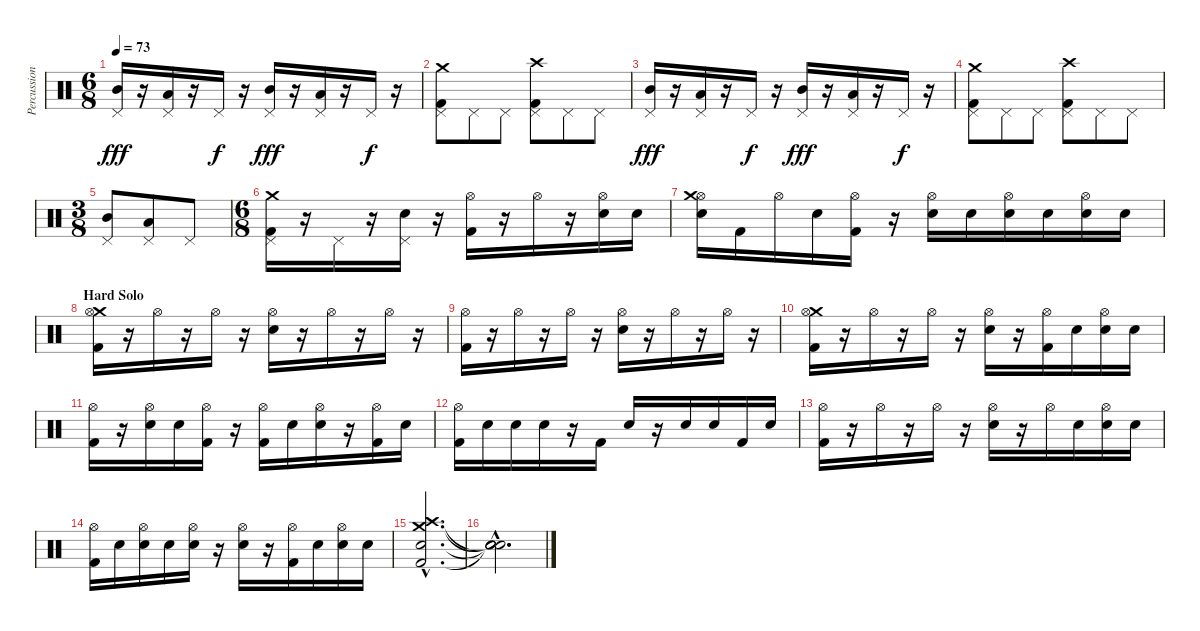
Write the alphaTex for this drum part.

\track ("Percussion" "Percussion") {instrument percussion}
\staff {score}
\articulation defaults
\ts (6 8)
\tempo 73
\clef neutral
\ks c
("Mid Tom (hit)" "Pedal Hi-Hat (hit)").16{dy fff} r.16 ("Low Tom (hit)" "Pedal Hi-Hat (hit)").16 r.16 "Pedal Hi-Hat (hit)".16{dy f} r.16 ("Mid Tom (hit)" "Pedal Hi-Hat (hit)").16{dy fff} r.16 ("Low Tom (hit)" "Pedal Hi-Hat (hit)").16 r.16 "Pedal Hi-Hat (hit)".16{dy f} r.16 |
("Kick (hit) 2" "Crash medium (hit)" "Pedal Hi-Hat (hit)").8 "Pedal Hi-Hat (hit)".8 "Pedal Hi-Hat (hit)".8 ("Kick (hit) 2" "Crash high (hit)" "Pedal Hi-Hat (hit)").8 "Pedal Hi-Hat (hit)".8 "Pedal Hi-Hat (hit)".8 |
("Mid Tom (hit)" "Pedal Hi-Hat (hit)").16{dy fff} r.16 ("Low Tom (hit)" "Pedal Hi-Hat (hit)").16 r.16 "Pedal Hi-Hat (hit)".16{dy f} r.16 ("Mid Tom (hit)" "Pedal Hi-Hat (hit)").16{dy fff} r.16 ("Low Tom (hit)" "Pedal Hi-Hat (hit)").16 r.16 "Pedal Hi-Hat (hit)".16{dy f} r.16 |
("Kick (hit) 2" "Crash medium (hit)" "Pedal Hi-Hat (hit)").8 "Pedal Hi-Hat (hit)".8 "Pedal Hi-Hat (hit)".8 ("Kick (hit) 2" "Crash high (hit)" "Pedal Hi-Hat (hit)").8 "Pedal Hi-Hat (hit)".8 "Pedal Hi-Hat (hit)".8 |
\ts (3 8)
("Mid Tom (hit)" "Pedal Hi-Hat (hit)").8 ("Low Tom (hit)" "Pedal Hi-Hat (hit)").8 "Pedal Hi-Hat (hit)".8 |
\ts (6 8)
("Kick (hit) 2" "Pedal Hi-Hat (hit)" "Crash medium (hit)").16 r.16 "Pedal Hi-Hat (hit)".16 r.16 ("Electric Snare (hit)" "Pedal Hi-Hat (hit)").16 r.16 ("Kick (hit) 2" "Hi-Hat (open)").16 r.16 "Hi-Hat (open)".16 r.16 ("Electric Snare (hit)" "Hi-Hat (open)").16 "Electric Snare (hit)".16 |
("Electric Snare (hit)" "Hi-Hat (open)" "Crash medium (hit)").16 "Kick (hit) 2".16 "Hi-Hat (open)".16 "Electric Snare (hit)".16 ("Kick (hit) 2" "Hi-Hat (open)").16 r.16 ("Electric Snare (hit)" "Hi-Hat (open)").16 "Electric Snare (hit)".16 ("Electric Snare (hit)" "Hi-Hat (open)").16 "Electric Snare (hit)".16 ("Electric Snare (hit)" "Hi-Hat (open)").16 "Electric Snare (hit)".16 |
\section ("" "Hard Solo")
("Kick (hit) 2" "Crash medium (hit)" "Hi-Hat (open)").16 r.16 "Hi-Hat (open)".16 r.16 "Hi-Hat (open)".16 r.16 ("Electric Snare (hit)" "Hi-Hat (open)").16 r.16 "Hi-Hat (open)".16 r.16 "Hi-Hat (open)".16 r.16 |
("Kick (hit) 2" "Hi-Hat (open)").16 r.16 "Hi-Hat (open)".16 r.16 "Hi-Hat (open)".16 r.16 ("Electric Snare (hit)" "Hi-Hat (open)").16 r.16 "Hi-Hat (open)".16 r.16 "Hi-Hat (open)".16 r.16 |
("Kick (hit) 2" "Crash medium (hit)" "Hi-Hat (open)").16 r.16 "Hi-Hat (open)".16 r.16 "Hi-Hat (open)".16 r.16 ("Electric Snare (hit)" "Hi-Hat (open)").16 r.16 ("Kick (hit) 2" "Hi-Hat (open)").16 "Electric Snare (hit)".16 ("Electric Snare (hit)" "Hi-Hat (open)").16 "Electric Snare (hit)".16 |
("Kick (hit) 2" "Hi-Hat (open)").16 r.16 ("Electric Snare (hit)" "Hi-Hat (open)").16 "Electric Snare (hit)".16 ("Kick (hit) 2" "Hi-Hat (open)").16 r.16 ("Kick (hit) 2" "Hi-Hat (open)").16 "Electric Snare (hit)".16 ("Electric Snare (hit)" "Hi-Hat (open)").16 r.16 ("Kick (hit) 2" "Hi-Hat (open)").16 "Electric Snare (hit)".16 |
("Kick (hit) 2" "Hi-Hat (open)").16 "Electric Snare (hit)".16 "Electric Snare (hit)".16 "Electric Snare (hit)".16 r.16 "Kick (hit) 2".16 "Electric Snare (hit)".16 r.16 "Electric Snare (hit)".16 "Electric Snare (hit)".16 "Kick (hit) 2".16 "Electric Snare (hit)".16 |
("Kick (hit) 2" "Hi-Hat (open)").16 r.16 "Hi-Hat (open)".16 r.16 "Hi-Hat (open)".16 r.16 ("Electric Snare (hit)" "Hi-Hat (open)").16 r.16 "Hi-Hat (open)".16 "Electric Snare (hit)".16 ("Electric Snare (hit)" "Hi-Hat (open)").16 "Electric Snare (hit)".16 |
("Kick (hit) 2" "Hi-Hat (open)").16 "Electric Snare (hit)".16 ("Electric Snare (hit)" "Hi-Hat (open)").16 "Electric Snare (hit)".16 ("Electric Snare (hit)" "Hi-Hat (open)").16 r.16 ("Electric Snare (hit)" "Hi-Hat (open)").16 r.16 ("Kick (hit) 2" "Hi-Hat (open)").16 "Electric Snare (hit)".16 ("Electric Snare (hit)" "Hi-Hat (open)").16 "Electric Snare (hit)".16 |
("Crash high (hit)"{hac} "Crash medium (hit)"{hac} "Kick (hit) 2"{hac} "Electric Snare (hit)"{hac}).2{d} |
("Snare (hit)"{hac t} "Snare (hit)"{hac t} "Snare (hit)"{hac t} "Snare (hit)"{hac t}).2{d}
